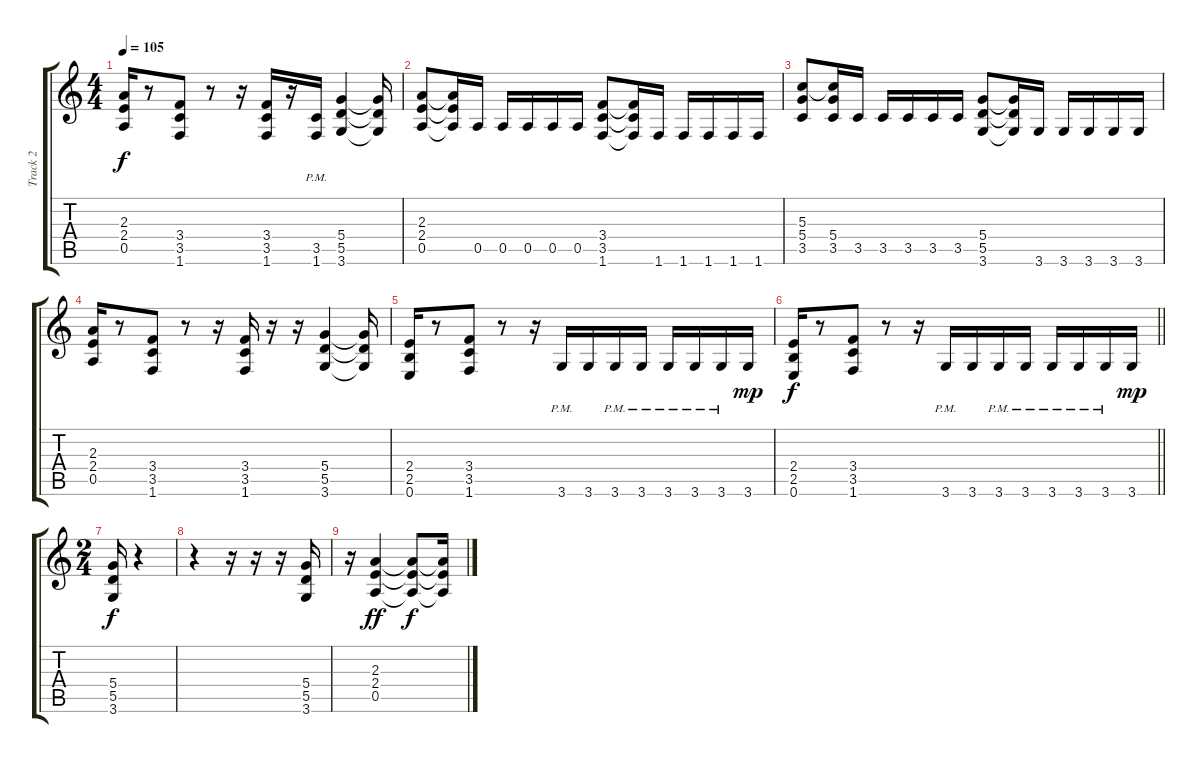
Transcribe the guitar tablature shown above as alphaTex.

\track ("Track 2" "Track 2") {instrument distortionguitar}
\staff {score tabs}
\tuning (E4 B3 G3 D3 A2 E2) {hide}
\ts (4 4)
\tempo 105
\clef g2
\ks c
(2.3 2.4 0.5).16{dy f} r.8 (3.4 3.5 1.6).8 r.8 r.16 (3.4 3.5 1.6).16 r.16 (3.5{pm} 1.6{pm}).16 (5.4 5.5 3.6).4 (5.4{t} 5.5{t} 3.6{t}).16 |
(2.3 2.4 0.5).8 (2.3{t} 2.4{t} 0.5{t}).16 0.5.16 0.5.16 0.5.16 0.5.16 0.5.16 (3.4 3.5 1.6).8 (3.4{t} 3.5{t} 1.6{t}).16 1.6.16 1.6.16 1.6.16 1.6.16 1.6.16 |
(5.3 5.4 3.5).8 (5.3{t} 5.4 3.5).16 3.5.16 3.5.16 3.5.16 3.5.16 3.5.16 (5.4 5.5 3.6).8 (5.4{t} 5.5{t} 3.6{t}).16 3.6.16 3.6.16 3.6.16 3.6.16 3.6.16 |
(2.3 2.4 0.5).16 r.8 (3.4 3.5 1.6).8 r.8 r.16 (3.4 3.5 1.6).16 r.16 r.16 (5.4 5.5 3.6).4 (5.4{t} 5.5{t} 3.6{t}).16 |
(2.4 2.5 0.6).16 r.8 (3.4 3.5 1.6).8 r.8 r.16 3.6{pm}.16 3.6.16 3.6{pm}.16 3.6{pm}.16 3.6{pm}.16 3.6{pm}.16 3.6{pm}.16 3.6.16{dy mp} |
\barLineRight lightlight
(2.4 2.5 0.6).16{dy f} r.8 (3.4 3.5 1.6).8 r.8 r.16 3.6{pm}.16 3.6.16 3.6{pm}.16 3.6{pm}.16 3.6{pm}.16 3.6{pm}.16 3.6{pm}.16 3.6.16{dy mp} |
\ts (2 4)
(5.4 5.5 3.6).16{dy f} r.4 |
r.4 r.16 r.16 r.16 (5.4 5.5 3.6).16 |
r.16 (2.3 2.4 0.5).4{dy ff} (2.3{t} 2.4{t} 0.5{t}).8{dy f} (2.3{t} 2.4{t} 0.5{t}).16
